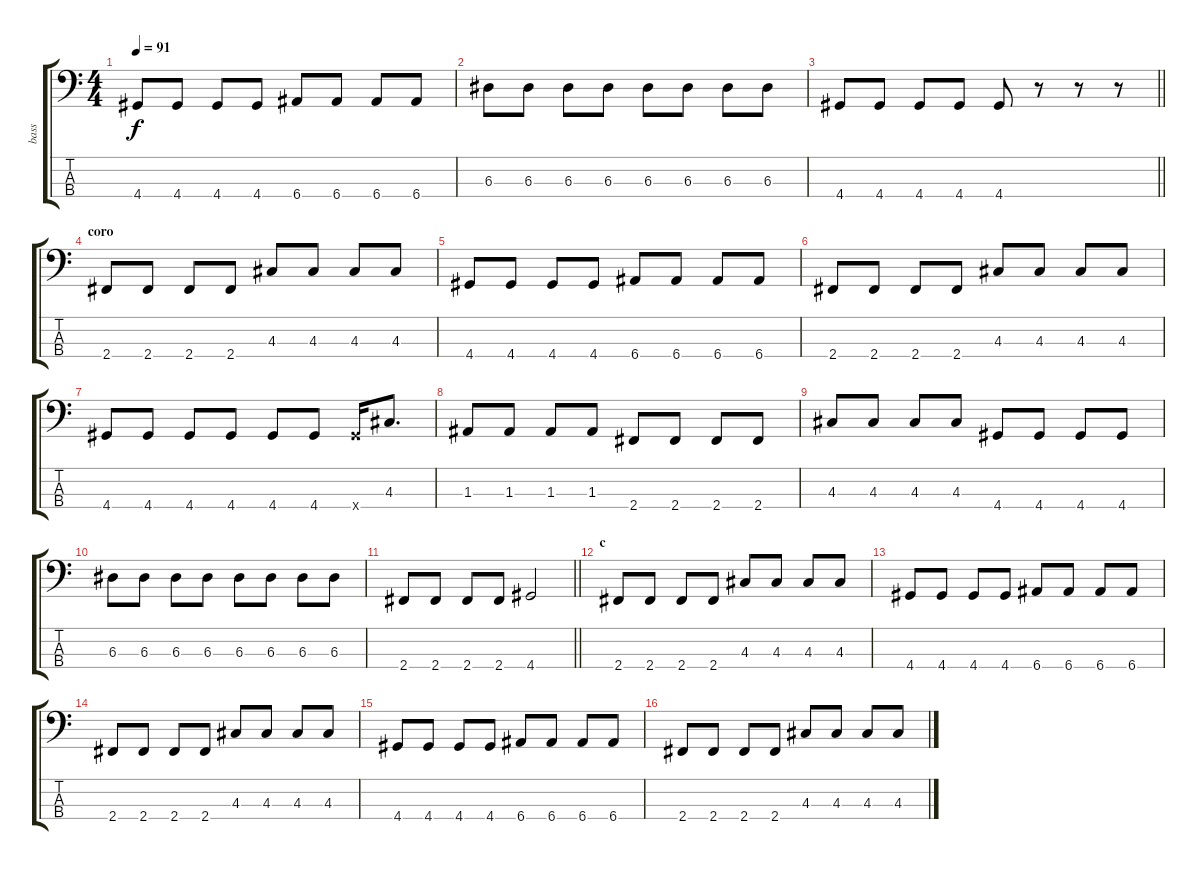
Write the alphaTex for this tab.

\track ("bass" "bass") {instrument electricbassfinger}
\staff {score tabs}
\tuning (G2 D2 A1 E1) {hide}
\ts (4 4)
\tempo 91
\clef f4
\ks c
4.4.8{dy f} 4.4.8 4.4.8 4.4.8 6.4.8 6.4.8 6.4.8 6.4.8 |
6.3.8 6.3.8 6.3.8 6.3.8 6.3.8 6.3.8 6.3.8 6.3.8 |
\barLineRight lightlight
4.4.8 4.4.8 4.4.8 4.4.8 4.4.8 r.8 r.8 r.8 |
\section ("" "coro")
2.4.8 2.4.8 2.4.8 2.4.8 4.3.8 4.3.8 4.3.8 4.3.8 |
4.4.8 4.4.8 4.4.8 4.4.8 6.4.8 6.4.8 6.4.8 6.4.8 |
2.4.8 2.4.8 2.4.8 2.4.8 4.3.8 4.3.8 4.3.8 4.3.8 |
4.4.8 4.4.8 4.4.8 4.4.8 4.4.8 4.4.8 4.4{x}.16 4.3.8{d} |
1.3.8 1.3.8 1.3.8 1.3.8 2.4.8 2.4.8 2.4.8 2.4.8 |
4.3.8 4.3.8 4.3.8 4.3.8 4.4.8 4.4.8 4.4.8 4.4.8 |
6.3.8 6.3.8 6.3.8 6.3.8 6.3.8 6.3.8 6.3.8 6.3.8 |
\barLineRight lightlight
2.4.8 2.4.8 2.4.8 2.4.8 4.4.2 |
\section ("" "c")
2.4.8 2.4.8 2.4.8 2.4.8 4.3.8 4.3.8 4.3.8 4.3.8 |
4.4.8 4.4.8 4.4.8 4.4.8 6.4.8 6.4.8 6.4.8 6.4.8 |
2.4.8 2.4.8 2.4.8 2.4.8 4.3.8 4.3.8 4.3.8 4.3.8 |
4.4.8 4.4.8 4.4.8 4.4.8 6.4.8 6.4.8 6.4.8 6.4.8 |
2.4.8 2.4.8 2.4.8 2.4.8 4.3.8 4.3.8 4.3.8 4.3.8
